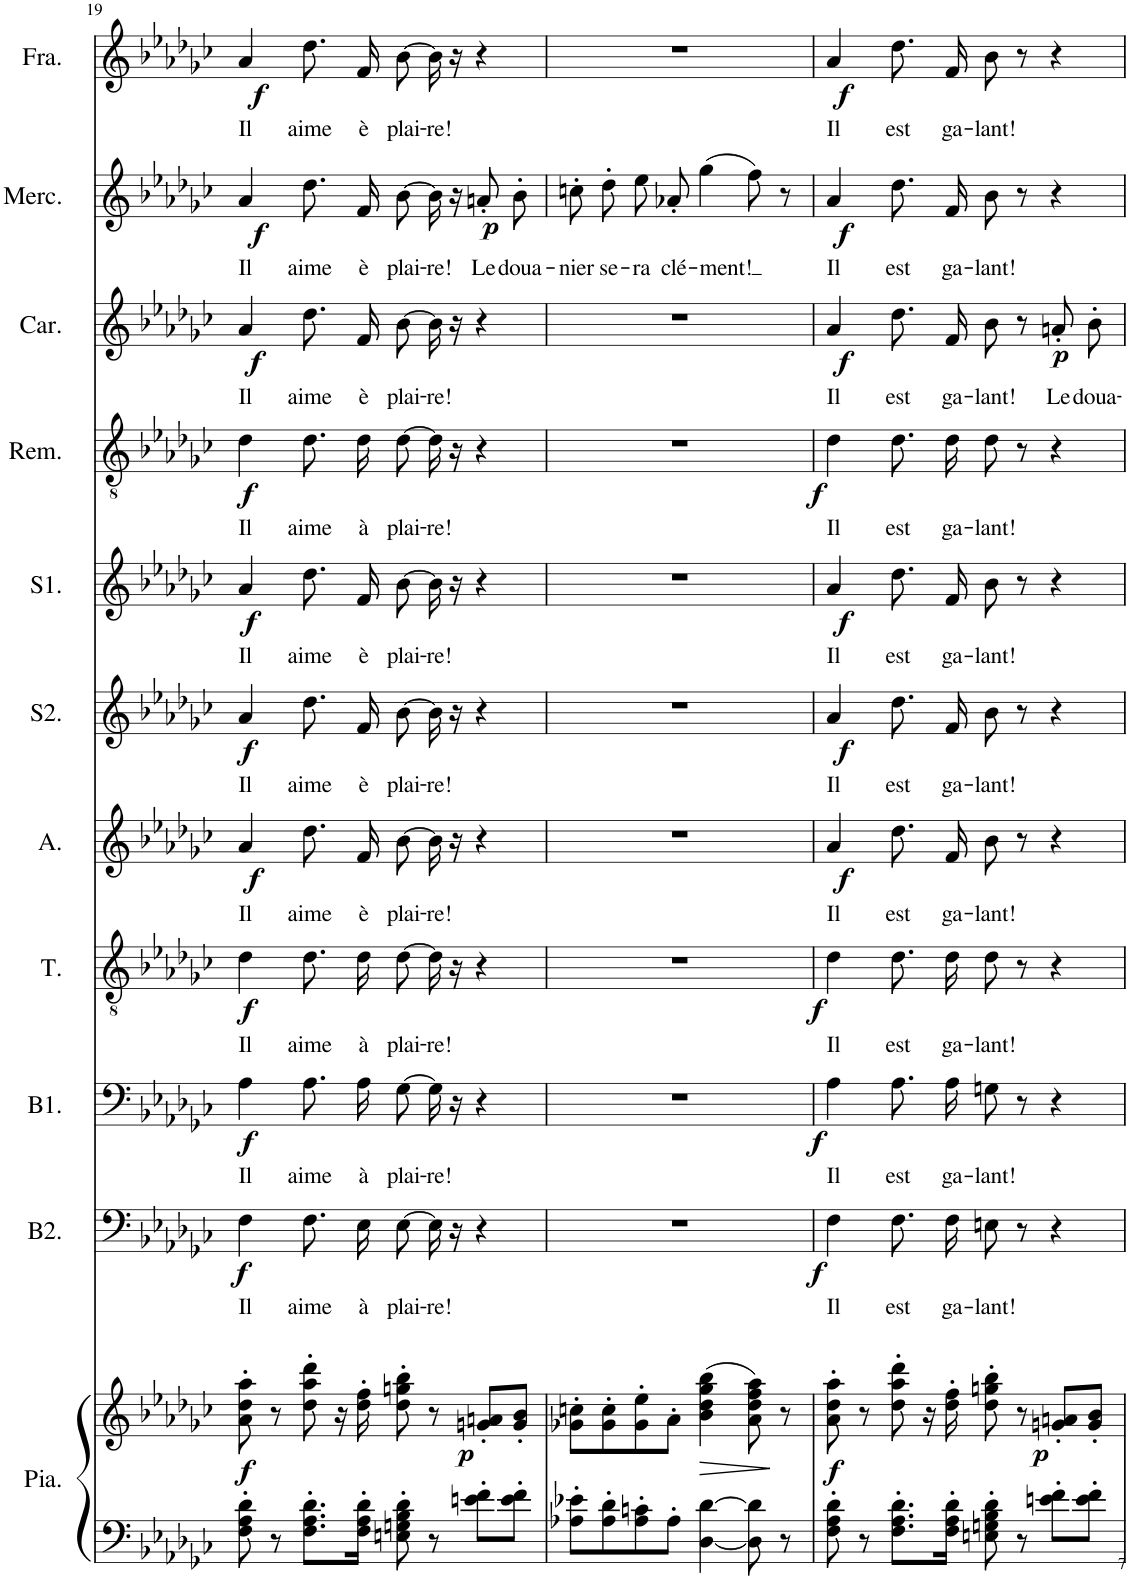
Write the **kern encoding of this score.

**kern	**kern	**dynam	**kern	**text	**dynam	**kern	**text	**dynam	**kern	**text	**dynam	**kern	**text	**dynam	**kern	**text	**dynam	**kern	**text	**dynam	**kern	**text	**dynam	**kern	**text	**dynam	**kern	**text	**dynam	**kern	**text	**dynam
*part11	*part11	*part11	*part10	*part10	*part10	*part9	*part9	*part9	*part8	*part8	*part8	*part7	*part7	*part7	*part6	*part6	*part6	*part5	*part5	*part5	*part4	*part4	*part4	*part3	*part3	*part3	*part2	*part2	*part2	*part1	*part1	*part1
*staff12	*staff11	*staff11/12	*staff10	*staff10	*staff10	*staff9	*staff9	*staff9	*staff8	*staff8	*staff8	*staff7	*staff7	*staff7	*staff6	*staff6	*staff6	*staff5	*staff5	*staff5	*staff4	*staff4	*staff4	*staff3	*staff3	*staff3	*staff2	*staff2	*staff2	*staff1	*staff1	*staff1
*I"Piano	*	*	*I"Basse 2	*	*	*I"Basse 1	*	*	*I"Ténor	*	*	*I"Alto	*	*	*I"Soprano 2	*	*	*I"Soprano 1	*	*	*I"Remendado	*	*	*I"Carmen	*	*	*I"Mercedes	*	*	*I"Fraquita	*	*
*I'Pia.	*	*	*I'B2.	*	*	*I'B1.	*	*	*I'T.	*	*	*I'A.	*	*	*I'S2.	*	*	*I'S1.	*	*	*I'Rem.	*	*	*I'Car.	*	*	*I'Merc.	*	*	*I'Fra.	*	*
!!LO:PB:g=z
*clefF4	*clefG2	*	*clefF4	*	*	*clefF4	*	*	*clefGv2	*	*	*clefG2	*	*	*clefG2	*	*	*clefG2	*	*	*clefGv2	*	*	*clefG2	*	*	*clefG2	*	*	*clefG2	*	*
*k[b-e-a-d-g-c-]	*k[b-e-a-d-g-c-]	*	*k[b-e-a-d-g-c-]	*	*	*k[b-e-a-d-g-c-]	*	*	*k[b-e-a-d-g-c-]	*	*	*k[b-e-a-d-g-c-]	*	*	*k[b-e-a-d-g-c-]	*	*	*k[b-e-a-d-g-c-]	*	*	*k[b-e-a-d-g-c-]	*	*	*k[b-e-a-d-g-c-]	*	*	*k[b-e-a-d-g-c-]	*	*	*k[b-e-a-d-g-c-]	*	*
*M4/4	*M4/4	*	*M4/4	*	*	*M4/4	*	*	*M4/4	*	*	*M4/4	*	*	*M4/4	*	*	*M4/4	*	*	*M4/4	*	*	*M4/4	*	*	*M4/4	*	*	*M4/4	*	*
=19	=19	=19	=19	=19	=19	=19	=19	=19	=19	=19	=19	=19	=19	=19	=19	=19	=19	=19	=19	=19	=19	=19	=19	=19	=19	=19	=19	=19	=19	=19	=19	=19
!	!	!LO:DY:b	!	!LO:LY:b	!LO:DY:b	!	!LO:LY:b	!LO:DY:b	!	!LO:LY:b	!LO:DY:b	!	!LO:LY:b	!LO:DY:b	!	!LO:LY:b	!LO:DY:b	!	!LO:LY:b	!LO:DY:b	!	!LO:LY:b	!LO:DY:b	!	!LO:LY:b	!LO:DY:b	!	!LO:LY:b	!LO:DY:b	!	!LO:LY:b	!LO:DY:b
8F\' 8A-\' 8d-\'	8a-\' 8dd-\' 8aa-\'	f	4F\	Il	f	4A-\	Il	f	4d-\	Il	f	4a-/	Il	f	4a-/	Il	f	4a-/	Il	f	4d-\	Il	f	4a-/	Il	f	4a-/	Il	f	4a-/	Il	f
8r	8r	.	.	.	.	.	.	.	.	.	.	.	.	.	.	.	.	.	.	.	.	.	.	.	.	.	.	.	.	.	.	.
!	!	!	!	!LO:LY:b	!	!	!LO:LY:b	!	!	!LO:LY:b	!	!	!LO:LY:b	!	!	!LO:LY:b	!	!	!LO:LY:b	!	!	!LO:LY:b	!	!	!LO:LY:b	!	!	!LO:LY:b	!	!	!LO:LY:b	!
8.F\' 8.A-\' 8.d-\'L	8dd-\' 8aa-\' 8ddd-\'	.	8.F\L	aime	.	8.A-\L	aime	.	8.d-\L	aime	.	8.dd-/L	aime	.	8.dd-/L	aime	.	8.dd-/L	aime	.	8.d-\L	aime	.	8.dd-/L	aime	.	8.dd-/L	aime	.	8.dd-/L	aime	.
.	16r	.	.	.	.	.	.	.	.	.	.	.	.	.	.	.	.	.	.	.	.	.	.	.	.	.	.	.	.	.	.	.
!	!	!	!	!LO:LY:b	!	!	!LO:LY:b	!	!	!LO:LY:b	!	!	!LO:LY:b	!	!	!LO:LY:b	!	!	!LO:LY:b	!	!	!LO:LY:b	!	!	!LO:LY:b	!	!	!LO:LY:b	!	!	!LO:LY:b	!
16F\' 16A-\' 16d-\'Jk	16dd-\' 16ff\'	.	16E-\Jk	à	.	16A-\Jk	à	.	16d-\Jk	à	.	16f/Jk	è	.	16f/Jk	è	.	16f/Jk	è	.	16d-\Jk	à	.	16f/Jk	è	.	16f/Jk	è	.	16f/Jk	è	.
!	!	!	!	!LO:LY:b	!	!	!LO:LY:b	!	!	!LO:LY:b	!	!	!LO:LY:b	!	!	!LO:LY:b	!	!	!LO:LY:b	!	!	!LO:LY:b	!	!	!LO:LY:b	!	!	!LO:LY:b	!	!	!LO:LY:b	!
8En\' 8Gn\' 8B-\' 8d-\'	8dd-\' 8ggn\' 8bb-\'	.	[8E-\L	plai-	.	[8G-\L	plai-	.	[8d-\L	plai-	.	[8b-\L	plai-	.	[8b-\L	plai-	.	[8b-\L	plai-	.	[8d-\L	plai-	.	[8b-\L	plai-	.	[8b-\L	plai-	.	[8b-\L	plai-	.
!	!	!	!	!LO:LY:b	!	!	!LO:LY:b	!	!	!LO:LY:b	!	!	!LO:LY:b	!	!	!LO:LY:b	!	!	!LO:LY:b	!	!	!LO:LY:b	!	!	!LO:LY:b	!	!	!LO:LY:b	!	!	!LO:LY:b	!
8r	8r	.	16E-\Jk]	-re!	.	16G-\Jk]	-re!	.	16d-\Jk]	-re!	.	16b-\Jk]	-re!	.	16b-\Jk]	-re!	.	16b-\Jk]	-re!	.	16d-\Jk]	-re!	.	16b-\Jk]	-re!	.	16b-\Jk]	-re!	.	16b-\Jk]	-re!	.
.	.	.	16r	.	.	16r	.	.	16r	.	.	16r	.	.	16r	.	.	16r	.	.	16r	.	.	16r	.	.	16r	.	.	16r	.	.
!	!	!LO:DY:b	!	!	!	!	!	!	!	!	!	!	!	!	!	!	!	!	!	!	!	!	!	!	!	!	!	!LO:LY:b	!LO:DY:b	!	!	!
8en\' 8f\'L	8gn/' 8an/'L	p	4r	.	.	4r	.	.	4r	.	.	4r	.	.	4r	.	.	4r	.	.	4r	.	.	4r	.	.	8an'/L	Le	p	4r	.	.
!	!	!	!	!	!	!	!	!	!	!	!	!	!	!	!	!	!	!	!	!	!	!	!	!	!	!	!	!LO:LY:b	!	!	!	!
8e\' 8f\'J	8g/' 8b-/'J	.	.	.	.	.	.	.	.	.	.	.	.	.	.	.	.	.	.	.	.	.	.	.	.	.	8b-'/J	doua-	.	.	.	.
=20	=20	=20	=20	=20	=20	=20	=20	=20	=20	=20	=20	=20	=20	=20	=20	=20	=20	=20	=20	=20	=20	=20	=20	=20	=20	=20	=20	=20	=20	=20	=20	=20
!	!	!	!	!	!	!	!	!	!	!	!	!	!	!	!	!	!	!	!	!	!	!	!	!	!	!	!	!LO:LY:b	!	!	!	!
8A-X\' 8e-X\'L	8g-X\' 8ccn\'L	.	1r	.	.	1r	.	.	1r	.	.	1r	.	.	1r	.	.	1r	.	.	1r	.	.	1r	.	.	8ccn'\L	-nier	.	1r	.	.
!	!	!	!	!	!	!	!	!	!	!	!	!	!	!	!	!	!	!	!	!	!	!	!	!	!	!	!	!LO:LY:b	!	!	!	!
8A-\' 8d-\'	8g-\' 8cc\'	.	.	.	.	.	.	.	.	.	.	.	.	.	.	.	.	.	.	.	.	.	.	.	.	.	8dd-'\J	se-	.	.	.	.
!	!	!	!	!	!	!	!	!	!	!	!	!	!	!	!	!	!	!	!	!	!	!	!	!	!	!	!	!LO:LY:b	!	!	!	!
8A-\' 8cn\'	8g-\' 8ee-\'	.	.	.	.	.	.	.	.	.	.	.	.	.	.	.	.	.	.	.	.	.	.	.	.	.	8ee-\L	-ra	.	.	.	.
!	!	!	!	!	!	!	!	!	!	!	!	!	!	!	!	!	!	!	!	!	!	!	!	!	!	!	!	!LO:LY:b	!	!	!	!
8A-'\J	8a-'\J	.	.	.	.	.	.	.	.	.	.	.	.	.	.	.	.	.	.	.	.	.	.	.	.	.	8a-X'\J	clé-	.	.	.	.
!	!	!LO:HP:b	!	!	!	!	!	!	!	!	!	!	!	!	!	!	!	!	!	!	!	!	!	!	!	!	!	!LO:LY:b	!	!	!	!
[4D-\ [4d-\	(4b-\ 4dd-\ 4gg-\ 4bb-\	>	.	.	.	.	.	.	.	.	.	.	.	.	.	.	.	.	.	.	.	.	.	.	.	.	(4gg-\	-ment!	.	.	.	.
8D-\] 8d-\]	8a-\ 8dd-\ 8ff\ 8aa-\)	.	.	.	.	.	.	.	.	.	.	.	.	.	.	.	.	.	.	.	.	.	.	.	.	.	8ff\)	.	.	.	.	.
8r	8r	]	.	.	.	.	.	.	.	.	.	.	.	.	.	.	.	.	.	.	.	.	.	.	.	.	8r	.	.	.	.	.
=21	=21	=21	=21	=21	=21	=21	=21	=21	=21	=21	=21	=21	=21	=21	=21	=21	=21	=21	=21	=21	=21	=21	=21	=21	=21	=21	=21	=21	=21	=21	=21	=21
!	!	!LO:DY:b	!	!LO:LY:b	!LO:DY:b	!	!LO:LY:b	!LO:DY:b	!	!LO:LY:b	!LO:DY:b	!	!LO:LY:b	!LO:DY:b	!	!LO:LY:b	!LO:DY:b	!	!LO:LY:b	!LO:DY:b	!	!LO:LY:b	!LO:DY:b	!	!LO:LY:b	!LO:DY:b	!	!LO:LY:b	!LO:DY:b	!	!LO:LY:b	!LO:DY:b
8F\' 8A-\' 8d-\'	8a-\' 8dd-\' 8aa-\'	f	4F\	Il	f	4A-\	Il	f	4d-\	Il	f	4a-/	Il	f	4a-/	Il	f	4a-/	Il	f	4d-\	Il	f	4a-/	Il	f	4a-/	Il	f	4a-/	Il	f
8r	8r	.	.	.	.	.	.	.	.	.	.	.	.	.	.	.	.	.	.	.	.	.	.	.	.	.	.	.	.	.	.	.
!	!	!	!	!LO:LY:b	!	!	!LO:LY:b	!	!	!LO:LY:b	!	!	!LO:LY:b	!	!	!LO:LY:b	!	!	!LO:LY:b	!	!	!LO:LY:b	!	!	!LO:LY:b	!	!	!LO:LY:b	!	!	!LO:LY:b	!
8.F\' 8.A-\' 8.d-\'L	8dd-\' 8aa-\' 8ddd-\'	.	8.F\L	est	.	8.A-\L	est	.	8.d-\L	est	.	8.dd-/L	est	.	8.dd-/L	est	.	8.dd-/L	est	.	8.d-\L	est	.	8.dd-/L	est	.	8.dd-/L	est	.	8.dd-/L	est	.
.	16r	.	.	.	.	.	.	.	.	.	.	.	.	.	.	.	.	.	.	.	.	.	.	.	.	.	.	.	.	.	.	.
!	!	!	!	!LO:LY:b	!	!	!LO:LY:b	!	!	!LO:LY:b	!	!	!LO:LY:b	!	!	!LO:LY:b	!	!	!LO:LY:b	!	!	!LO:LY:b	!	!	!LO:LY:b	!	!	!LO:LY:b	!	!	!LO:LY:b	!
16F\' 16A-\' 16d-\'Jk	16dd-\' 16ff\'	.	16F\Jk	ga-	.	16A-\Jk	ga-	.	16d-\Jk	ga-	.	16f/Jk	ga-	.	16f/Jk	ga-	.	16f/Jk	ga-	.	16d-\Jk	ga-	.	16f/Jk	ga-	.	16f/Jk	ga-	.	16f/Jk	ga-	.
!	!	!	!	!LO:LY:b	!	!	!LO:LY:b	!	!	!LO:LY:b	!	!	!LO:LY:b	!	!	!LO:LY:b	!	!	!LO:LY:b	!	!	!LO:LY:b	!	!	!LO:LY:b	!	!	!LO:LY:b	!	!	!LO:LY:b	!
8En\' 8Gn\' 8B-\' 8d-\'	8dd-\' 8ggn\' 8bb-\'	.	8En\	-lant!	.	8Gn\	-lant!	.	8d-\	-lant!	.	8b-\	-lant!	.	8b-\	-lant!	.	8b-\	-lant!	.	8d-\	-lant!	.	8b-\	-lant!	.	8b-\	-lant!	.	8b-\	-lant!	.
8r	8r	.	8r	.	.	8r	.	.	8r	.	.	8r	.	.	8r	.	.	8r	.	.	8r	.	.	8r	.	.	8r	.	.	8r	.	.
!	!	!LO:DY:b	!	!	!	!	!	!	!	!	!	!	!	!	!	!	!	!	!	!	!	!	!	!	!LO:LY:b	!LO:DY:b	!	!	!	!	!	!
8en\' 8f\'L	8gn/' 8an/'L	p	4r	.	.	4r	.	.	4r	.	.	4r	.	.	4r	.	.	4r	.	.	4r	.	.	8an'/L	Le	p	4r	.	.	4r	.	.
!	!	!	!	!	!	!	!	!	!	!	!	!	!	!	!	!	!	!	!	!	!	!	!	!	!LO:LY:b	!	!	!	!	!	!	!
8e\' 8f\'J	8g/' 8b-/'J	.	.	.	.	.	.	.	.	.	.	.	.	.	.	.	.	.	.	.	.	.	.	8b-'/J	doua-	.	.	.	.	.	.	.
=	=	=	=	=	=	=	=	=	=	=	=	=	=	=	=	=	=	=	=	=	=	=	=	=	=	=	=	=	=	=	=	=
*-	*-	*-	*-	*-	*-	*-	*-	*-	*-	*-	*-	*-	*-	*-	*-	*-	*-	*-	*-	*-	*-	*-	*-	*-	*-	*-	*-	*-	*-	*-	*-	*-
